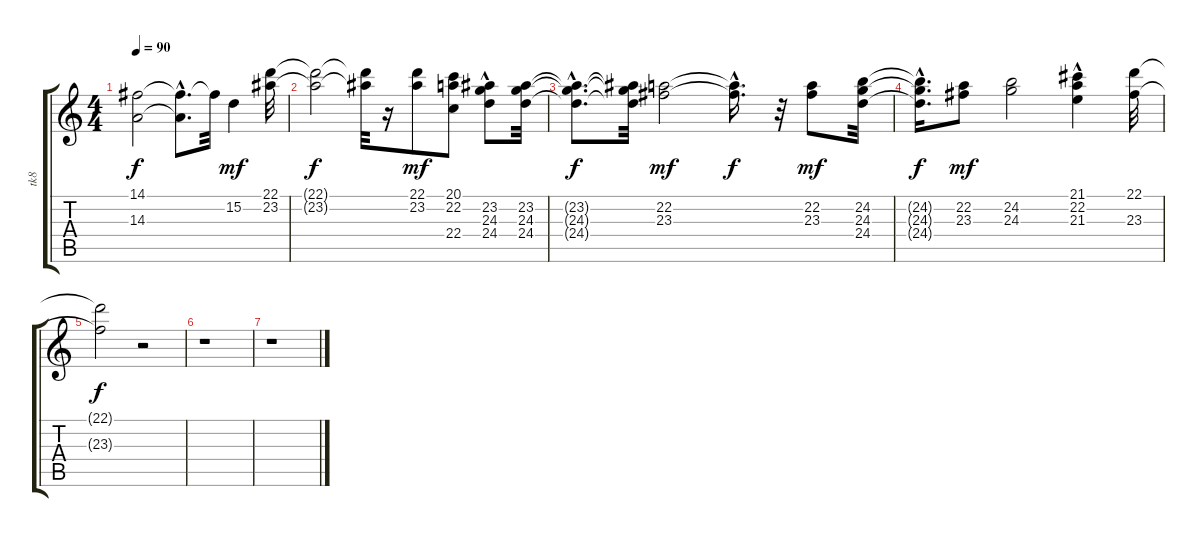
\track ("tk8" "tk8") {instrument stringensemble2}
\staff {score tabs}
\tuning (E4 B3 G3 D3 A2 E2) {hide}
\ts (4 4)
\tempo 90
\clef g2
\ks c
(14.1{t} 14.3{t}).2{dy f} (14.1{hac t} 14.3{hac t}).8{d} 14.1{t}.32 15.2.4{dy mf} (22.1 23.2).32 |
(22.1{t} 23.2{t}).2{dy f} (22.1{t} 23.2{t}).32 r.16 (22.1 23.2).8{dy mf} (20.1 22.2 22.4).8 (23.2 24.3{hac} 24.4{hac}).8 (23.2 24.3 24.4).32 |
(23.2{hac t} 24.3{hac t} 24.4{hac t}).8{d dy f} (23.2{t} 24.3{t} 24.4{t}).32 (22.2 23.3).2{dy mf} (22.2{hac t} 23.3{t}).16{d dy f} r.32 (22.2 23.3).8{dy mf} (24.2 24.3 24.4).32 |
(24.2{hac t} 24.3{hac t} 24.4{t}).16{d dy f} (22.2 23.3).8{dy mf} (24.2 24.3).2 (21.1 22.2{hac} 21.3).4 (22.1 23.3).32 |
(22.1{t} 23.3{t}).2{dy f} r.2 |
r.1 |
r.1
